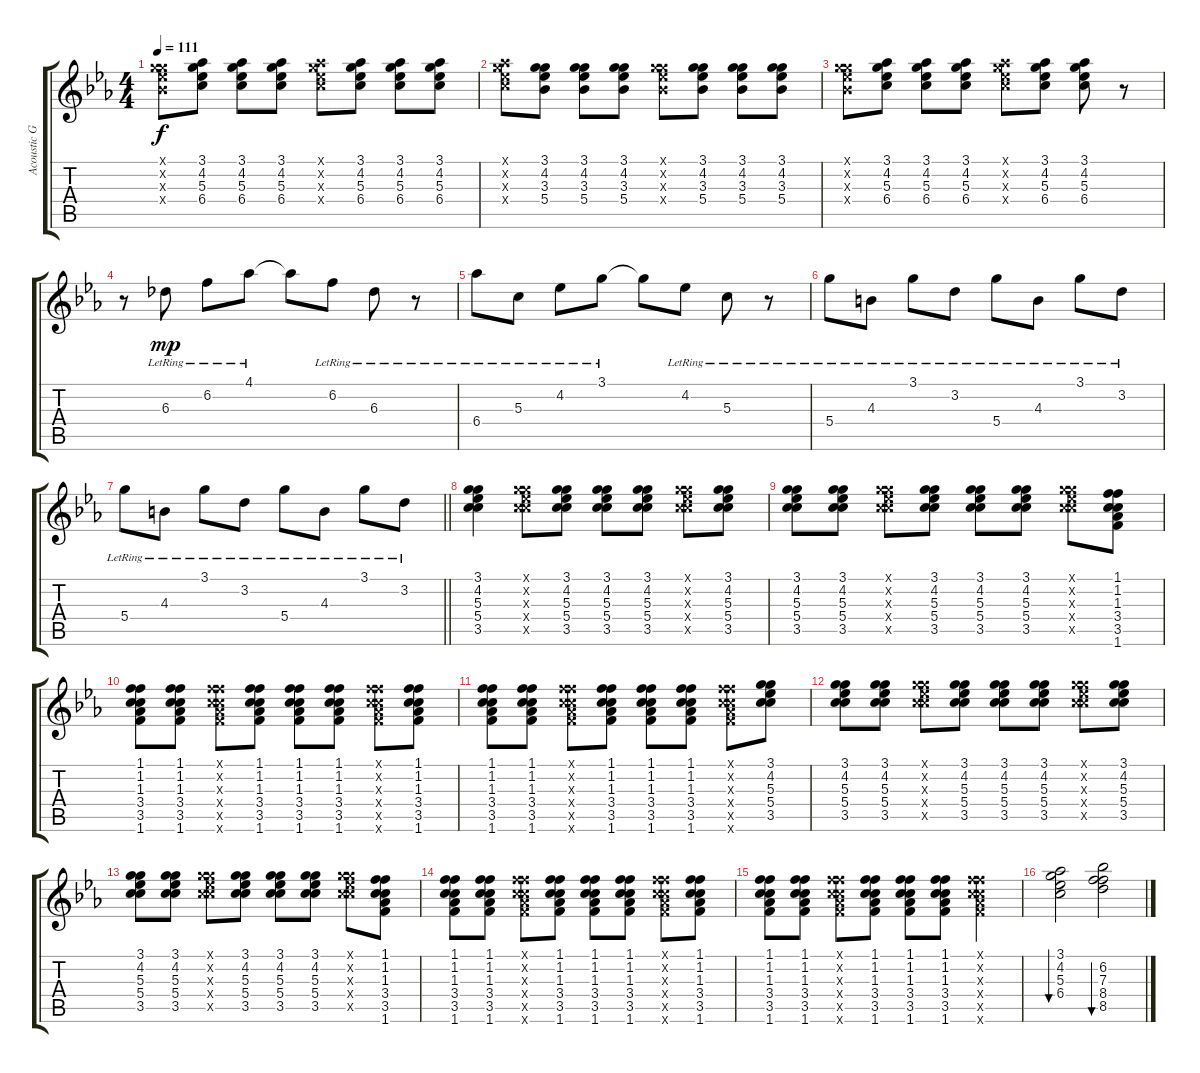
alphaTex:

\track ("Acoustic Gtr.(Steel)" "Acoustic G") {instrument acousticguitarsteel}
\staff {score tabs}
\tuning (E4 B3 G3 D4 A3 E3) {hide}
\ts (4 4)
\tempo 111
\clef g2
\ks eb
(3.1{x} 4.2{x} 3.3{x} 5.4{x}).8{dy f} (3.1 4.2 5.3 6.4).8 (3.1 4.2 5.3 6.4).8 (3.1 4.2 5.3 6.4).8 (3.1{x} 4.2{x} 5.3{x} 6.4{x}).8 (3.1 4.2 5.3 6.4).8 (3.1 4.2 5.3 6.4).8 (3.1 4.2 5.3 6.4).8 |
(3.1{x} 4.2{x} 5.3{x} 6.4{x}).8 (3.1 4.2 3.3 5.4).8 (3.1 4.2 3.3 5.4).8 (3.1 4.2 3.3 5.4).8 (3.1{x} 4.2{x} 3.3{x} 5.4{x}).8 (3.1 4.2 3.3 5.4).8 (3.1 4.2 3.3 5.4).8 (3.1 4.2 3.3 5.4).8 |
(3.1{x} 4.2{x} 3.3{x} 5.4{x}).8 (3.1 4.2 5.3 6.4).8 (3.1 4.2 5.3 6.4).8 (3.1 4.2 5.3 6.4).8 (3.1{x} 4.2{x} 5.3{x} 6.4{x}).8 (3.1 4.2 5.3 6.4).8 (3.1 4.2 5.3 6.4).8 r.8 |
r.8 6.3{lr}.8{dy mp} 6.2{lr}.8 4.1{lr}.8 4.1{t}.8 6.2{lr}.8 6.3{lr}.8 r.8 |
6.4{lr}.8 5.3{lr}.8 4.2{lr}.8 3.1{lr}.8 3.1{t}.8 4.2{lr}.8 5.3{lr}.8 r.8 |
5.4{lr}.8 4.3{lr}.8 3.1{lr}.8 3.2{lr}.8 5.4{lr}.8 4.3{lr}.8 3.1{lr}.8 3.2{lr}.8 |
\barLineRight lightlight
5.4{lr}.8 4.3{lr}.8 3.1{lr}.8 3.2{lr}.8 5.4{lr}.8 4.3{lr}.8 3.1{lr}.8 3.2{lr}.8 |
(3.1 4.2 5.3 5.4 3.5).4 (3.1{x} 4.2{x} 5.3{x} 5.4{x} 3.5{x}).8 (3.1 4.2 5.3 5.4 3.5).8 (3.1 4.2 5.3 5.4 3.5).8 (3.1 4.2 5.3 5.4 3.5).8 (3.1{x} 4.2{x} 5.3{x} 5.4{x} 3.5{x}).8 (3.1 4.2 5.3 5.4 3.5).8 |
(3.1 4.2 5.3 5.4 3.5).8 (3.1 4.2 5.3 5.4 3.5).8 (3.1{x} 4.2{x} 5.3{x} 5.4{x} 3.5{x}).8 (3.1 4.2 5.3 5.4 3.5).8 (3.1 4.2 5.3 5.4 3.5).8 (3.1 4.2 5.3 5.4 3.5).8 (3.1{x} 4.2{x} 5.3{x} 5.4{x} 3.5{x}).8 (1.1 1.2 1.3 3.4 3.5 1.6).8 |
(1.1 1.2 1.3 3.4 3.5 1.6).8 (1.1 1.2 1.3 3.4 3.5 1.6).8 (1.1{x} 1.2{x} 1.3{x} 3.4{x} 3.5{x} 1.6{x}).8 (1.1 1.2 1.3 3.4 3.5 1.6).8 (1.1 1.2 1.3 3.4 3.5 1.6).8 (1.1 1.2 1.3 3.4 3.5 1.6).8 (1.1{x} 1.2{x} 1.3{x} 3.4{x} 3.5{x} 1.6{x}).8 (1.1 1.2 1.3 3.4 3.5 1.6).8 |
(1.1 1.2 1.3 3.4 3.5 1.6).8 (1.1 1.2 1.3 3.4 3.5 1.6).8 (1.1{x} 1.2{x} 1.3{x} 3.4{x} 3.5{x} 1.6{x}).8 (1.1 1.2 1.3 3.4 3.5 1.6).8 (1.1 1.2 1.3 3.4 3.5 1.6).8 (1.1 1.2 1.3 3.4 3.5 1.6).8 (1.1{x} 1.2{x} 1.3{x} 3.4{x} 3.5{x} 1.6{x}).8 (3.1 4.2 5.3 5.4 3.5).8 |
(3.1 4.2 5.3 5.4 3.5).8 (3.1 4.2 5.3 5.4 3.5).8 (3.1{x} 4.2{x} 5.3{x} 5.4{x} 3.5{x}).8 (3.1 4.2 5.3 5.4 3.5).8 (3.1 4.2 5.3 5.4 3.5).8 (3.1 4.2 5.3 5.4 3.5).8 (3.1{x} 4.2{x} 5.3{x} 5.4{x} 3.5{x}).8 (3.1 4.2 5.3 5.4 3.5).8 |
(3.1 4.2 5.3 5.4 3.5).8 (3.1 4.2 5.3 5.4 3.5).8 (3.1{x} 4.2{x} 5.3{x} 5.4{x} 3.5{x}).8 (3.1 4.2 5.3 5.4 3.5).8 (3.1 4.2 5.3 5.4 3.5).8 (3.1 4.2 5.3 5.4 3.5).8 (3.1{x} 4.2{x} 5.3{x} 5.4{x} 3.5{x}).8 (1.1 1.2 1.3 3.4 3.5 1.6).8 |
(1.1 1.2 1.3 3.4 3.5 1.6).8 (1.1 1.2 1.3 3.4 3.5 1.6).8 (1.1{x} 1.2{x} 1.3{x} 3.4{x} 3.5{x} 1.6{x}).8 (1.1 1.2 1.3 3.4 3.5 1.6).8 (1.1 1.2 1.3 3.4 3.5 1.6).8 (1.1 1.2 1.3 3.4 3.5 1.6).8 (1.1{x} 1.2{x} 1.3{x} 3.4{x} 3.5{x} 1.6{x}).8 (1.1 1.2 1.3 3.4 3.5 1.6).8 |
(1.1 1.2 1.3 3.4 3.5 1.6).8 (1.1 1.2 1.3 3.4 3.5 1.6).8 (1.1{x} 1.2{x} 1.3{x} 3.4{x} 3.5{x} 1.6{x}).8 (1.1 1.2 1.3 3.4 3.5 1.6).8 (1.1 1.2 1.3 3.4 3.5 1.6).8 (1.1 1.2 1.3 3.4 3.5 1.6).8 (1.1{x} 1.2{x} 1.3{x} 3.4{x} 3.5{x} 1.6{x}).4 |
(3.1 4.2 5.3 6.4).2{bu 60} (6.2 7.3 8.4 8.5).2{bu 60}
